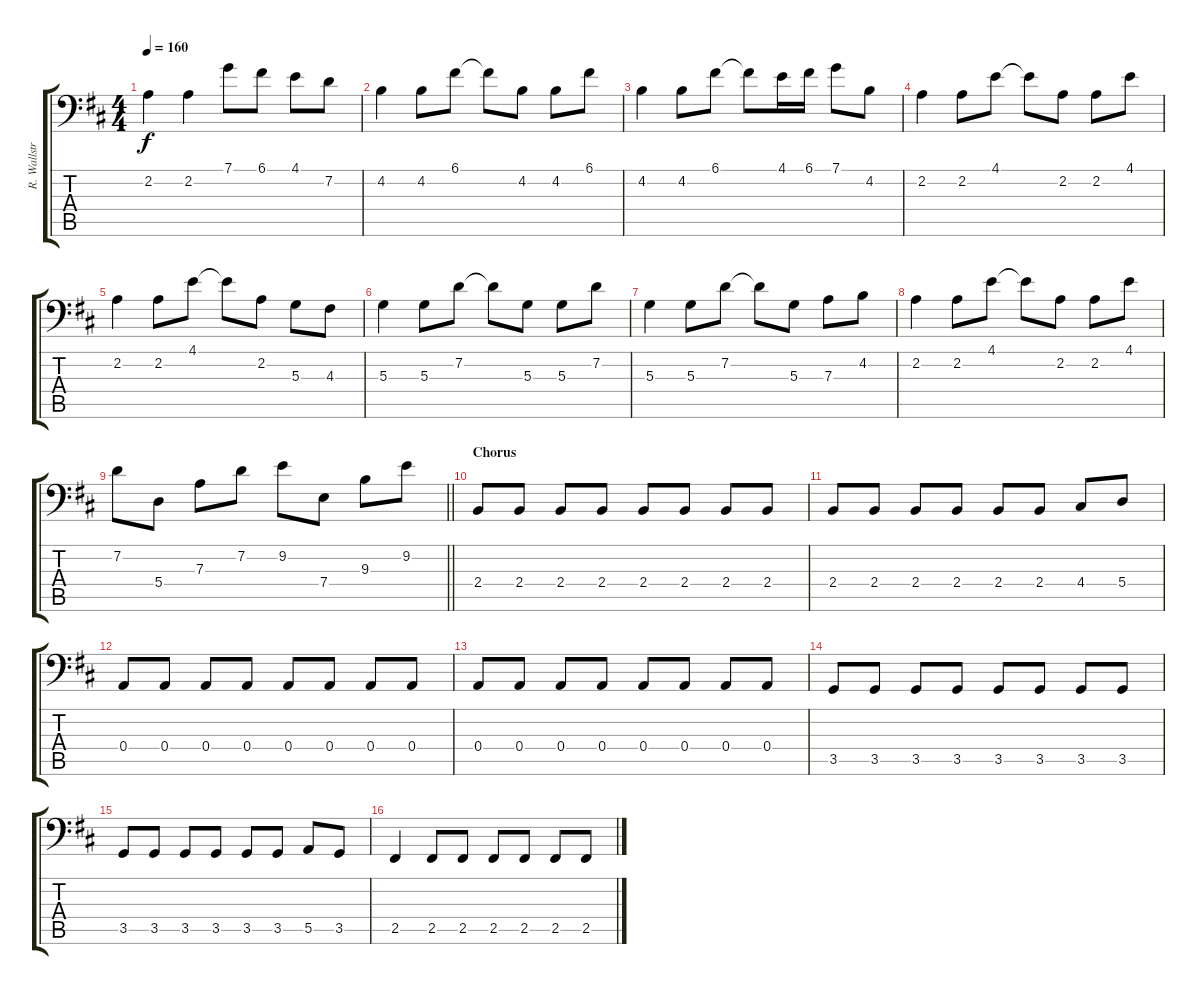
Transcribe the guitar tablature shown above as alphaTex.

\track ("R. Wallström (Bass)" "R. Wallstr") {instrument electricbassfinger}
\staff {score tabs}
\tuning (C3 G2 D2 A1 E1 B0) {hide}
\ts (4 4)
\tempo 160
\clef f4
\ks bminor
2.2.4{dy f} 2.2.4 7.1.8 6.1.8 4.1.8 7.2.8 |
4.2.4 4.2.8 6.1.8 6.1{t}.8 4.2.8 4.2.8 6.1.8 |
4.2.4 4.2.8 6.1.8 6.1{t}.8 4.1.16 6.1.16 7.1.8 4.2.8 |
2.2.4 2.2.8 4.1.8 4.1{t}.8 2.2.8 2.2.8 4.1.8 |
2.2.4 2.2.8 4.1.8 4.1{t}.8 2.2.8 5.3.8 4.3.8 |
5.3.4 5.3.8 7.2.8 7.2{t}.8 5.3.8 5.3.8 7.2.8 |
5.3.4 5.3.8 7.2.8 7.2{t}.8 5.3.8 7.3.8 4.2.8 |
2.2.4 2.2.8 4.1.8 4.1{t}.8 2.2.8 2.2.8 4.1.8 |
\barLineRight lightlight
7.2.8 5.4.8 7.3.8 7.2.8 9.2.8 7.4.8 9.3.8 9.2.8 |
\section ("" "Chorus")
2.4.8 2.4.8 2.4.8 2.4.8 2.4.8 2.4.8 2.4.8 2.4.8 |
2.4.8 2.4.8 2.4.8 2.4.8 2.4.8 2.4.8 4.4.8 5.4.8 |
0.4.8 0.4.8 0.4.8 0.4.8 0.4.8 0.4.8 0.4.8 0.4.8 |
0.4.8 0.4.8 0.4.8 0.4.8 0.4.8 0.4.8 0.4.8 0.4.8 |
3.5.8 3.5.8 3.5.8 3.5.8 3.5.8 3.5.8 3.5.8 3.5.8 |
3.5.8 3.5.8 3.5.8 3.5.8 3.5.8 3.5.8 5.5.8 3.5.8 |
2.5.4 2.5.8 2.5.8 2.5.8 2.5.8 2.5.8 2.5.8
